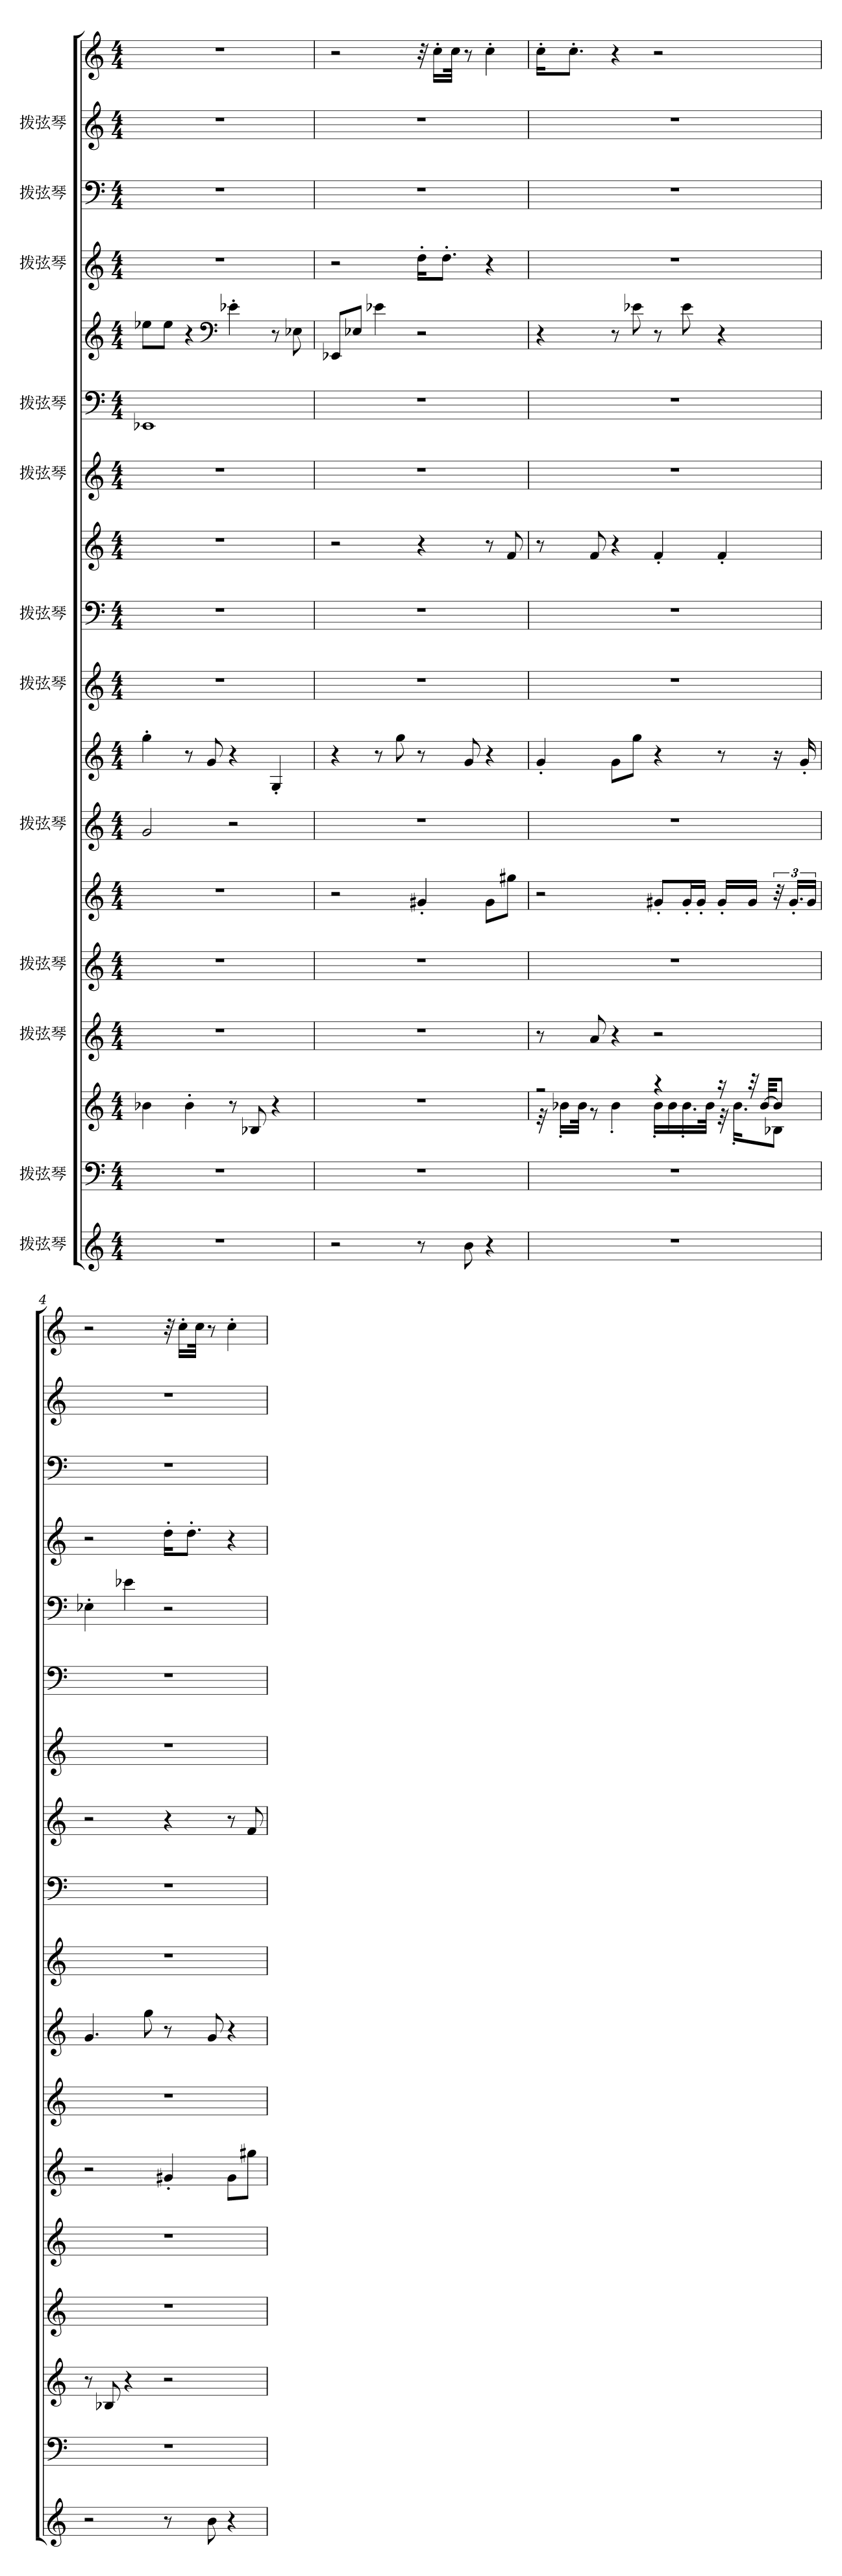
**kern	**kern	**kern	**kern	**kern	**kern	**kern	**kern	**kern	**kern	**kern	**kern	**kern	**kern	**kern	**kern	**kern	**kern
*part12	*part11	*part11	*part10	*part9	*part9	*part8	*part8	*part7	*part6	*part6	*part5	*part4	*part4	*part3	*part2	*part1	*part1
*staff18	*staff17	*staff16	*staff15	*staff14	*staff13	*staff12	*staff11	*staff10	*staff9	*staff8	*staff7	*staff6	*staff5	*staff4	*staff3	*staff2	*staff1
*I"拨弦琴	*I"拨弦琴	*	*I"拨弦琴	*I"拨弦琴	*	*I"拨弦琴	*	*I"拨弦琴	*I"拨弦琴	*	*I"拨弦琴	*I"拨弦琴	*	*I"拨弦琴	*I"拨弦琴	*I"拨弦琴	*
*clefG2	*clefF4	*clefG2	*clefG2	*clefG2	*clefG2	*clefG2	*clefG2	*clefG2	*clefF4	*clefG2	*clefG2	*clefF4	*clefG2	*clefG2	*clefF4	*clefG2	*clefG2
*k[]	*k[]	*k[]	*k[]	*k[]	*k[]	*k[]	*k[]	*k[]	*k[]	*k[]	*k[]	*k[]	*k[]	*k[]	*k[]	*k[]	*k[]
*M4/4	*M4/4	*M4/4	*M4/4	*M4/4	*M4/4	*M4/4	*M4/4	*M4/4	*M4/4	*M4/4	*M4/4	*M4/4	*M4/4	*M4/4	*M4/4	*M4/4	*M4/4
*MM110	*MM110	*MM110	*MM110	*MM110	*MM110	*MM110	*MM110	*MM110	*MM110	*MM110	*MM110	*MM110	*MM110	*MM110	*MM110	*MM110	*MM110
=1	=1	=1	=1	=1	=1	=1	=1	=1	=1	=1	=1	=1	=1	=1	=1	=1	=1
1r	1r	4b-X\	1r	1r	1r	2g/	4gg'\	1r	1r	1r	1r	1EE-X	8ee-X\L	1r	1r	1r	1r
.	.	.	.	.	.	.	.	.	.	.	.	.	8ee-\J	.	.	.	.
.	.	4b-'\	.	.	.	.	8r	.	.	.	.	.	4r	.	.	.	.
.	.	.	.	.	.	.	8g/	.	.	.	.	.	.	.	.	.	.
*	*	*	*	*	*	*	*	*	*	*	*	*	*clefF4	*	*	*	*
.	.	8r	.	.	.	2r	4r	.	.	.	.	.	4e-X'\	.	.	.	.
.	.	8B-X/	.	.	.	.	.	.	.	.	.	.	.	.	.	.	.
.	.	4r	.	.	.	.	4G'/	.	.	.	.	.	8r	.	.	.	.
.	.	.	.	.	.	.	.	.	.	.	.	.	8E-X\	.	.	.	.
=2	=2	=2	=2	=2	=2	=2	=2	=2	=2	=2	=2	=2	=2	=2	=2	=2	=2
2r	1r	1r	1r	1r	2r	1r	4r	1r	1r	2r	1r	1r	8EE-X/L	2r	1r	1r	2r
.	.	.	.	.	.	.	.	.	.	.	.	.	8E-X/J	.	.	.	.
.	.	.	.	.	.	.	8r	.	.	.	.	.	4e-X\	.	.	.	.
.	.	.	.	.	.	.	8gg\	.	.	.	.	.	.	.	.	.	.
8r	.	.	.	.	4g#X'/	.	8r	.	.	4r	.	.	2r	16dd'\KL	.	.	32r
.	.	.	.	.	.	.	.	.	.	.	.	.	.	.	.	.	16cc'\LL
.	.	.	.	.	.	.	.	.	.	.	.	.	.	8.dd'\J	.	.	.
.	.	.	.	.	.	.	.	.	.	.	.	.	.	.	.	.	32cc\JJk
8b\	.	.	.	.	.	.	8g/	.	.	.	.	.	.	.	.	.	8r
4r	.	.	.	.	8g#\L	.	4r	.	.	8r	.	.	.	4r	.	.	4cc'\
.	.	.	.	.	8gg#X\J	.	.	.	.	8f/	.	.	.	.	.	.	.
!!LO:PB:g=z
=3	=3	=3	=3	=3	=3	=3	=3	=3	=3	=3	=3	=3	=3	=3	=3	=3	=3
*	*	*^	*	*	*	*	*	*	*	*	*	*	*	*	*	*	*
1r	1r	2r	32r	8r	1r	2r	1r	4g'/	1r	1r	8r	1r	1r	4r	1r	1r	1r	16cc'\KL
.	.	.	16b-X'\LL	.	.	.	.	.	.	.	.	.	.	.	.	.	.	.
.	.	.	.	.	.	.	.	.	.	.	.	.	.	.	.	.	.	8.cc'\J
.	.	.	32b-\JJk	.	.	.	.	.	.	.	.	.	.	.	.	.	.	.
.	.	.	8r	8a/	.	.	.	.	.	.	8f/	.	.	.	.	.	.	.
.	.	.	4b-'\	4r	.	.	.	8g\L	.	.	4r	.	.	8r	.	.	.	4r
.	.	.	.	.	.	.	.	8gg\J	.	.	.	.	.	8e-X\	.	.	.	.
.	.	4r	16b-'\LL	2r	.	8g#X'/L	.	4r	.	.	4f'/	.	.	8r	.	.	.	2r
.	.	.	16b-\	.	.	.	.	.	.	.	.	.	.	.	.	.	.	.
.	.	.	16.b-'\	.	.	16g#'/L	.	.	.	.	.	.	.	8e-\	.	.	.	.
.	.	.	.	.	.	16g#'/JJ	.	.	.	.	.	.	.	.	.	.	.	.
.	.	.	32b-\JJk	.	.	.	.	.	.	.	.	.	.	.	.	.	.	.
.	.	16r	32r	.	.	16g#'/LL	.	8r	.	.	4f'/	.	.	4r	.	.	.	.
.	.	.	16.b-'\KL	.	.	.	.	.	.	.	.	.	.	.	.	.	.	.
.	.	32r	.	.	.	16g#/JJ	.	.	.	.	.	.	.	.	.	.	.	.
.	.	[32b-/KKL	.	.	.	.	.	.	.	.	.	.	.	.	.	.	.	.
.	.	8b-/J]	8B-X\J	.	.	48r	.	16r	.	.	.	.	.	.	.	.	.	.
.	.	.	.	.	.	24.g#'/LL	.	.	.	.	.	.	.	.	.	.	.	.
.	.	.	.	.	.	.	.	16g'/	.	.	.	.	.	.	.	.	.	.
.	.	.	.	.	.	24g#/JJ	.	.	.	.	.	.	.	.	.	.	.	.
*	*	*v	*v	*	*	*	*	*	*	*	*	*	*	*	*	*	*	*
=4	=4	=4	=4	=4	=4	=4	=4	=4	=4	=4	=4	=4	=4	=4	=4	=4	=4
2r	1r	8r	1r	1r	2r	1r	4.g/	1r	1r	2r	1r	1r	4E-X'\	2r	1r	1r	2r
.	.	8B-X/	.	.	.	.	.	.	.	.	.	.	.	.	.	.	.
.	.	4r	.	.	.	.	.	.	.	.	.	.	4e-X\	.	.	.	.
.	.	.	.	.	.	.	8gg\	.	.	.	.	.	.	.	.	.	.
8r	.	2r	.	.	4g#X'/	.	8r	.	.	4r	.	.	2r	16dd'\KL	.	.	32r
.	.	.	.	.	.	.	.	.	.	.	.	.	.	.	.	.	16cc'\LL
.	.	.	.	.	.	.	.	.	.	.	.	.	.	8.dd'\J	.	.	.
.	.	.	.	.	.	.	.	.	.	.	.	.	.	.	.	.	32cc\JJk
8b\	.	.	.	.	.	.	8g/	.	.	.	.	.	.	.	.	.	8r
4r	.	.	.	.	8g#\L	.	4r	.	.	8r	.	.	.	4r	.	.	4cc'\
.	.	.	.	.	8gg#X\J	.	.	.	.	8f/	.	.	.	.	.	.	.
=	=	=	=	=	=	=	=	=	=	=	=	=	=	=	=	=	=
*-	*-	*-	*-	*-	*-	*-	*-	*-	*-	*-	*-	*-	*-	*-	*-	*-	*-
